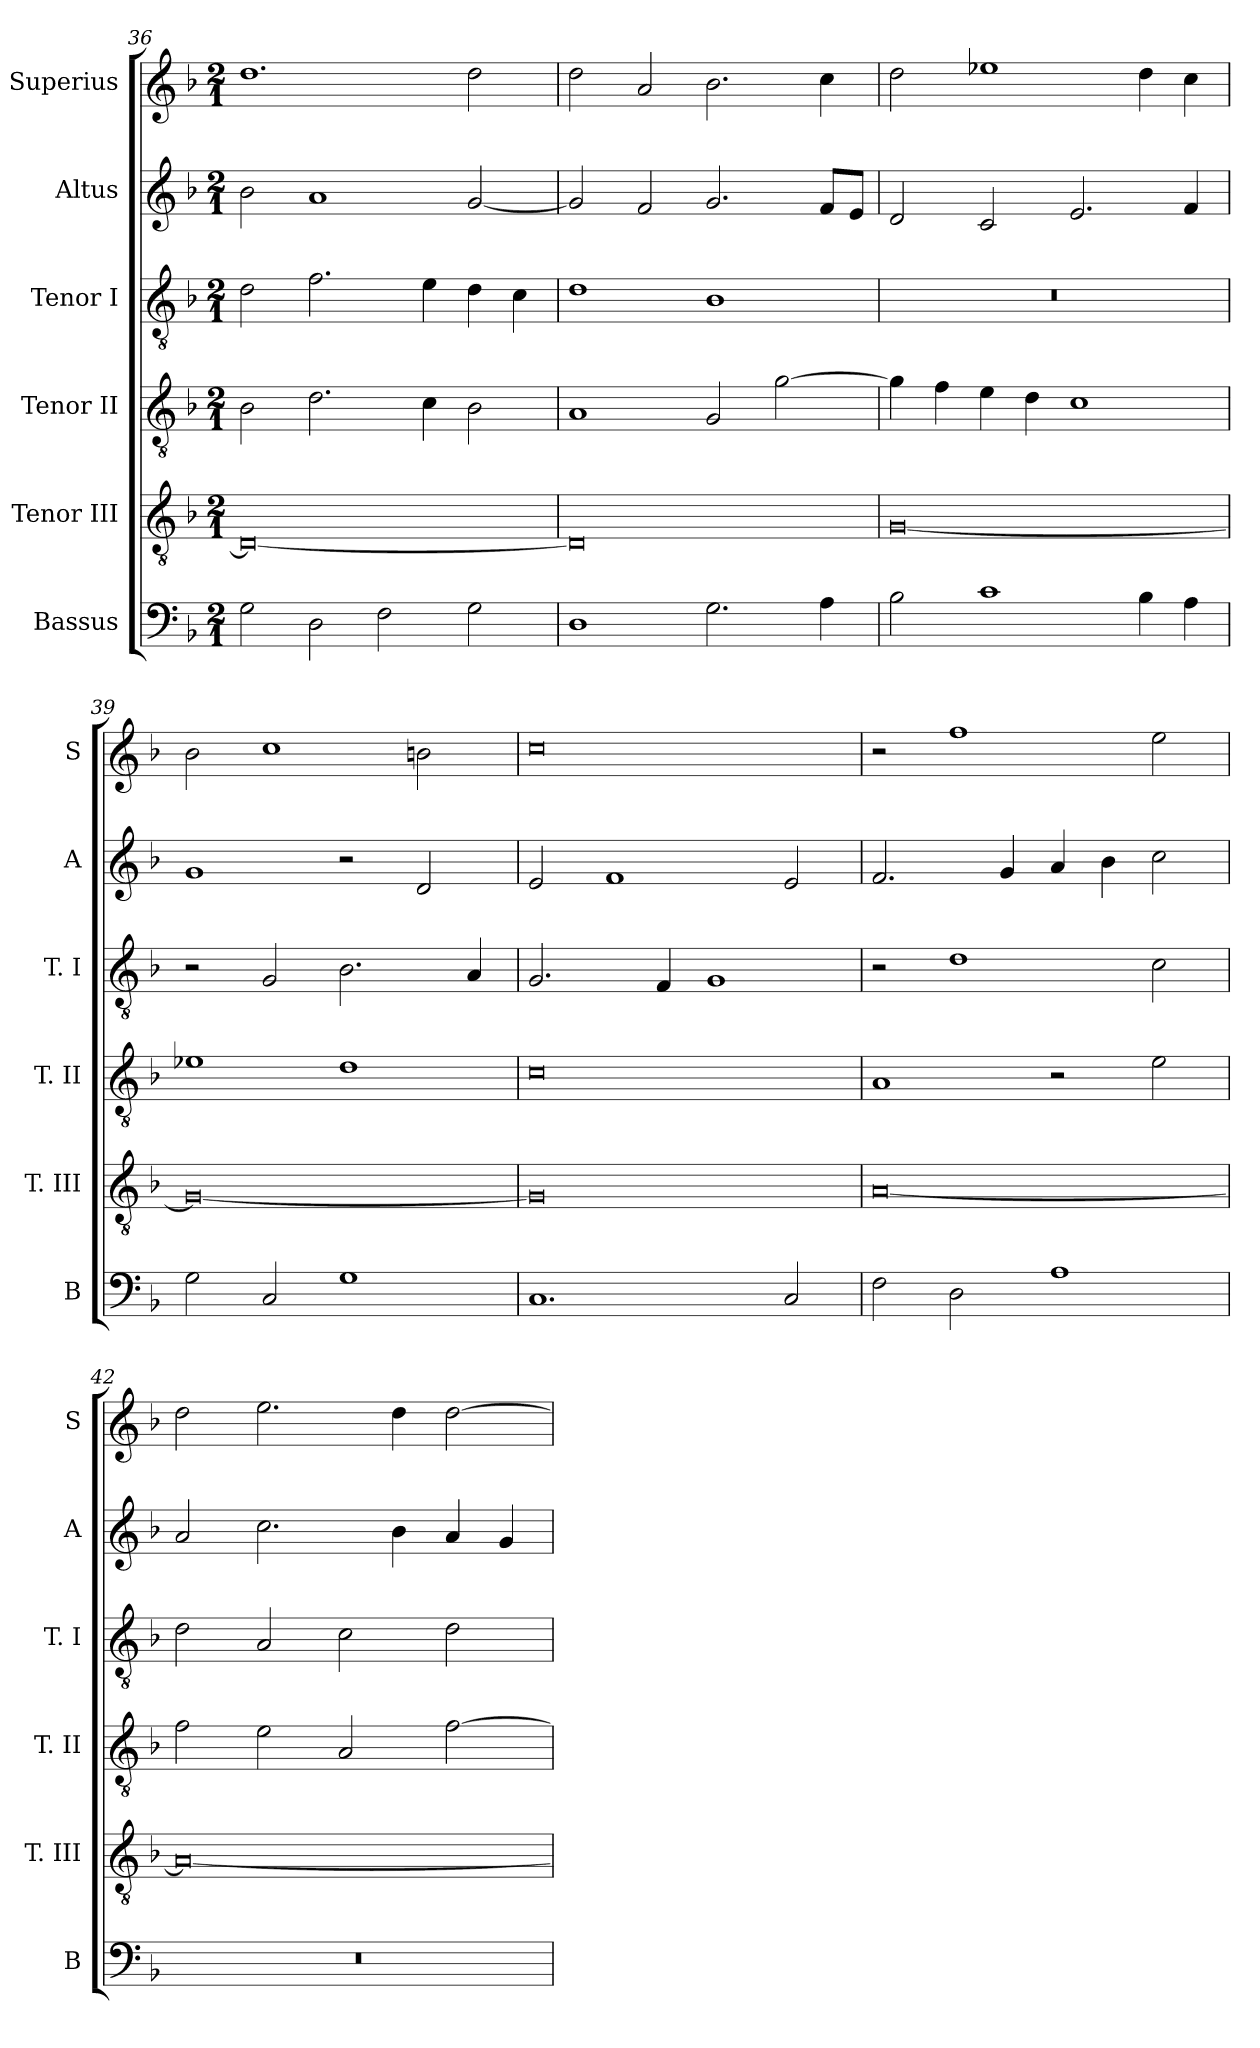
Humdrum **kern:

**kern	**kern	**kern	**kern	**kern	**kern
*part6	*part5	*part4	*part3	*part2	*part1
*staff6	*staff5	*staff4	*staff3	*staff2	*staff1
*I"Bassus	*I"Tenor III	*I"Tenor II	*I"Tenor I	*I"Altus	*I"Superius
*I'B	*I'T. III	*I'T. II	*I'T. I	*I'A	*I'S
*clefF4	*clefGv2	*clefGv2	*clefGv2	*clefG2	*clefG2
*k[b-]	*k[b-]	*k[b-]	*k[b-]	*k[b-]	*k[b-]
*F:	*F:	*F:	*F:	*F:	*F:
*M2/1	*M2/1	*M2/1	*M2/1	*M2/1	*M2/1
=36	=36	=36	=36	=36	=36
2G	0D_	2B-	2d	2b-	1.dd
2D	.	2.d	2.f	1a	.
2F	.	.	.	.	.
.	.	4c	4e	.	.
2G	.	2B-	4d	[2g	2dd
.	.	.	4c	.	.
=37	=37	=37	=37	=37	=37
1D	0D]	1A	1d	2g]	2dd
.	.	.	.	2f	2a
2.G	.	2G	1B-	2.g	2.b-
.	.	[2g	.	.	.
4A	.	.	.	8fL	4cc
.	.	.	.	8eJ	.
=38	=38	=38	=38	=38	=38
2B-	[0G	4g]	0r	2d	2dd
.	.	4f	.	.	.
1c	.	4e	.	2c	1ee-X
.	.	4d	.	.	.
.	.	1c	.	2.e	.
4B-	.	.	.	.	4dd
4A	.	.	.	4f	4cc
=39	=39	=39	=39	=39	=39
2G	0G_	1e-X	2r	1g	2b-
2C	.	.	2G	.	1cc
1G	.	1d	2.B-	2r	.
.	.	.	.	2d	2bn
.	.	.	4A	.	.
=40	=40	=40	=40	=40	=40
1.C	0G]	0c	2.G	2e	0cc
.	.	.	.	1f	.
.	.	.	4F	.	.
.	.	.	1G	.	.
2C	.	.	.	2e	.
=41	=41	=41	=41	=41	=41
2F	[0A	1A	2r	2.f	2r
2D	.	.	1d	.	1ff
.	.	.	.	4g	.
1A	.	2r	.	4a	.
.	.	.	.	4b-	.
.	.	2e	2c	2cc	2ee
=42	=42	=42	=42	=42	=42
0r	0A_	2f	2d	2a	2dd
.	.	2e	2A	2.cc	2.ee
.	.	2A	2c	.	.
.	.	.	.	4b-	4dd
.	.	[2f	2d	4a	[2dd
.	.	.	.	4g	.
=	=	=	=	=	=
*-	*-	*-	*-	*-	*-
